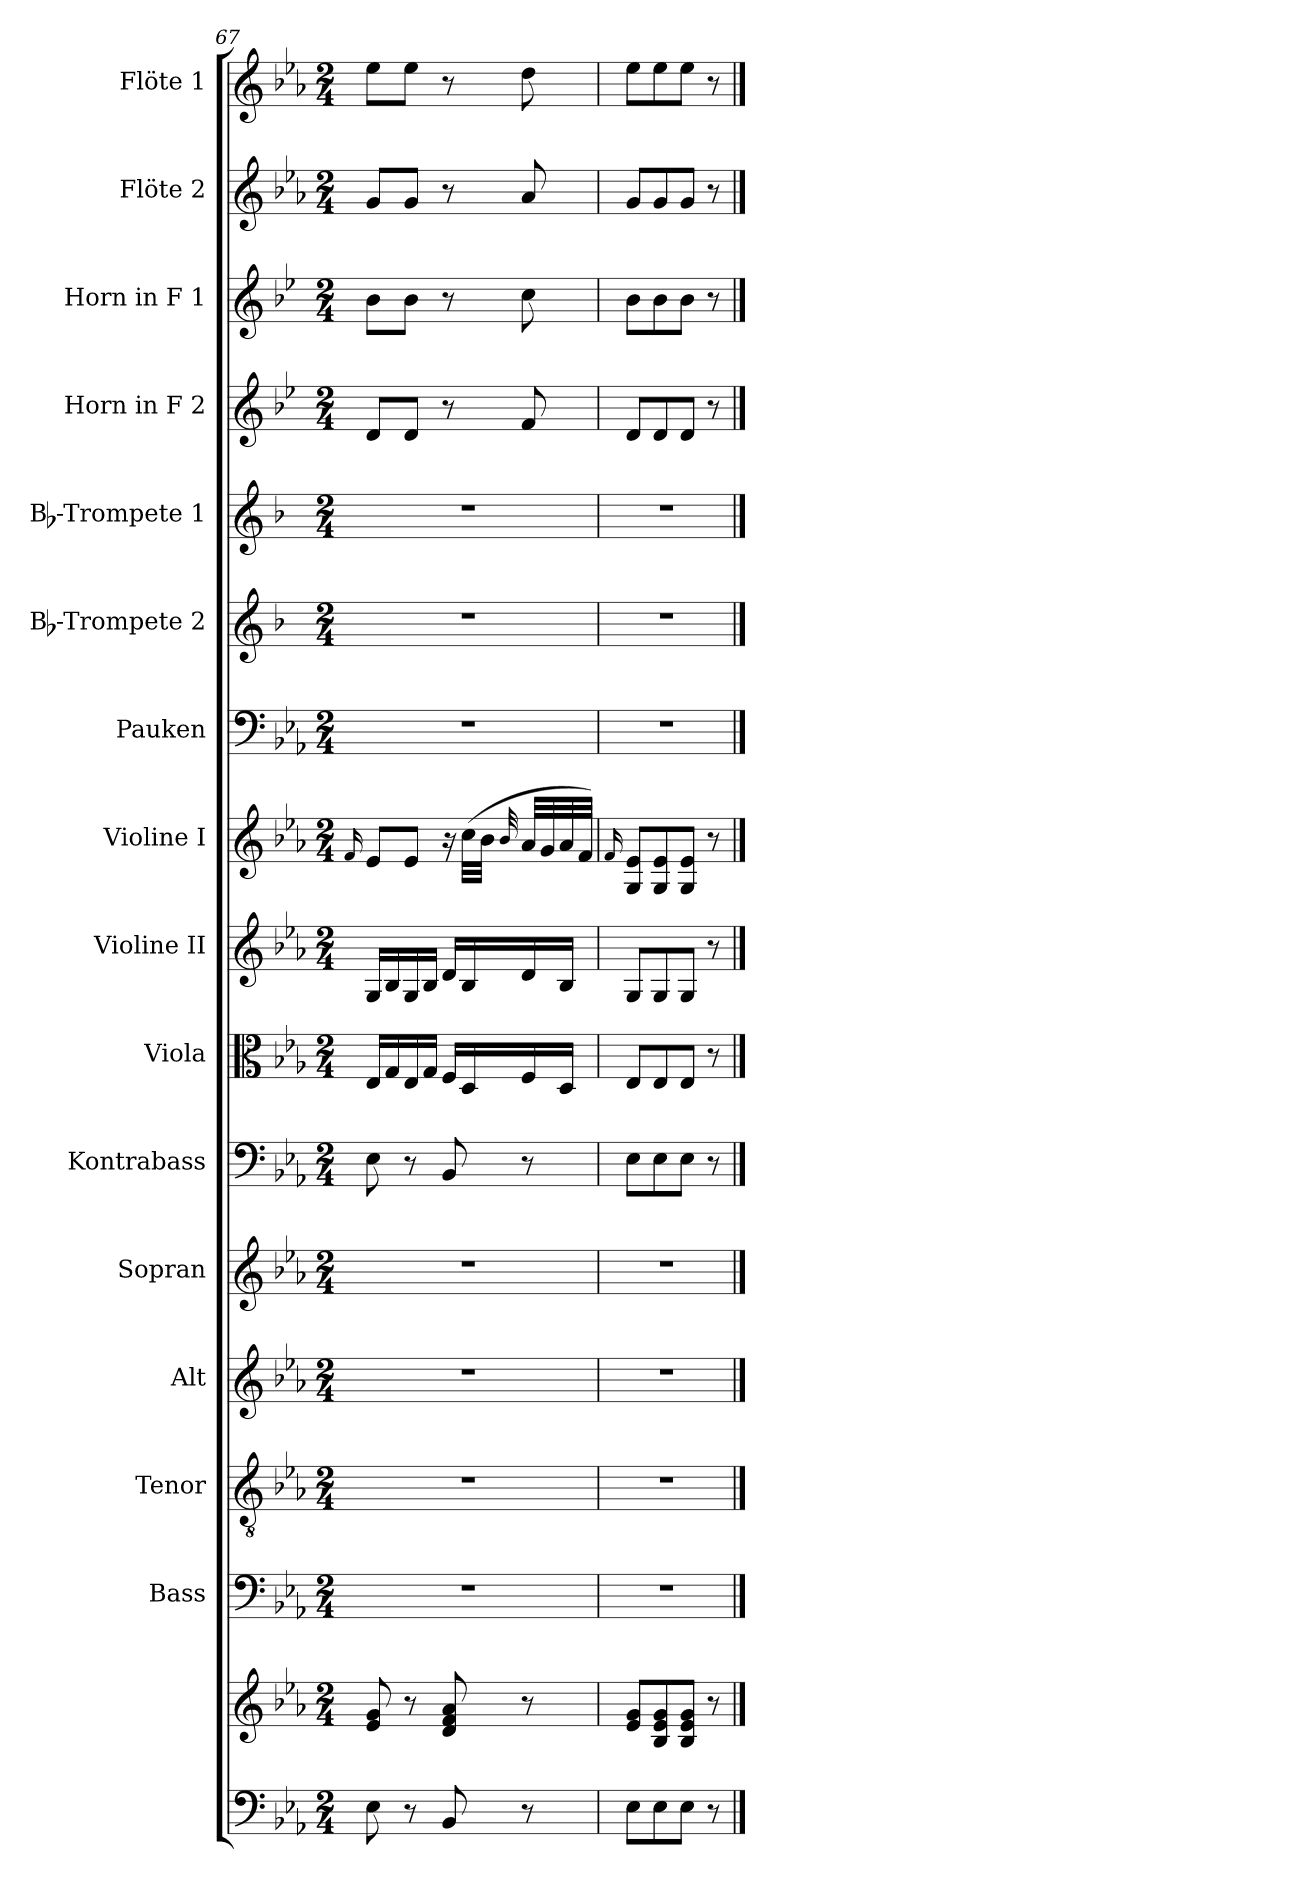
**kern	**kern	**kern	**kern	**kern	**kern	**kern	**kern	**kern	**kern	**kern	**kern	**kern	**kern	**kern	**kern	**kern
*part16	*part16	*part15	*part14	*part13	*part12	*part11	*part10	*part9	*part8	*part7	*part6	*part5	*part4	*part3	*part2	*part1
*staff17	*staff16	*staff15	*staff14	*staff13	*staff12	*staff11	*staff10	*staff9	*staff8	*staff7	*staff6	*staff5	*staff4	*staff3	*staff2	*staff1
*	*	*I"Bass	*I"Tenor	*I"Alt	*I"Sopran	*I"Kontrabass	*I"Viola	*I"Violine II	*I"Violine I	*I"Pauken	*I"Bb-Trompete 2	*I"Bb-Trompete 1	*I"Horn in F 2	*I"Horn in F 1	*I"Flöte 2	*I"Flöte 1
*	*	*I'B.	*I'T.	*I'A.	*I'S.	*I'Kb.	*I'Vla.	*I'Vl. II	*I'Vl. I	*I'Pk.	*I'Bb Trp. 2	*I'Bb Trp. 1	*	*	*I'Fl. 2	*I'Fl. 1
*clefF4	*clefG2	*clefF4	*clefGv2	*clefG2	*clefG2	*clefF4	*clefC3	*clefG2	*clefG2	*clefF4	*clefG2	*clefG2	*clefG2	*clefG2	*clefG2	*clefG2
*	*	*	*	*	*	*ITrd7c12	*	*	*	*	*ITrd1c2	*ITrd1c2	*ITrd4c7	*ITrd4c7	*	*
*k[b-e-a-]	*k[b-e-a-]	*k[b-e-a-]	*k[b-e-a-]	*k[b-e-a-]	*k[b-e-a-]	*k[b-e-a-]	*k[b-e-a-]	*k[b-e-a-]	*k[b-e-a-]	*k[b-e-a-]	*k[b-e-a-]	*k[b-e-a-]	*k[b-e-a-]	*k[b-e-a-]	*k[b-e-a-]	*k[b-e-a-]
*E-:	*E-:	*E-:	*E-:	*E-:	*E-:	*E-:	*E-:	*E-:	*E-:	*E-:	*E-:	*E-:	*E-:	*E-:	*E-:	*E-:
*M2/4	*M2/4	*M2/4	*M2/4	*M2/4	*M2/4	*M2/4	*M2/4	*M2/4	*M2/4	*M2/4	*M2/4	*M2/4	*M2/4	*M2/4	*M2/4	*M2/4
=67	=67	=67	=67	=67	=67	=67	=67	=67	=67	=67	=67	=67	=67	=67	=67	=67
.	.	.	.	.	.	.	.	.	16qqf/	.	.	.	.	.	.	.
8E-\	8e-/ 8g/	2r	2r	2r	2r	8EE-\	16E-/LL	16G/LL	8e-/L	2r	2r	2r	8G/L	8e-\L	8g/L	8ee-\L
.	.	.	.	.	.	.	16G/	16B-/	.	.	.	.	.	.	.	.
8r	8r	.	.	.	.	8r	16E-/	16G/	8e-/J	.	.	.	8G/J	8e-\J	8g/J	8ee-\J
.	.	.	.	.	.	.	16G/JJ	16B-/JJ	.	.	.	.	.	.	.	.
8BB-/	8d/ 8f/ 8a-/	.	.	.	.	8BBB-/	16F/LL	16d/LL	16r	.	.	.	8r	8r	8r	8r
.	.	.	.	.	.	.	16D/	16B-/	(>32cc\LLL	.	.	.	.	.	.	.
.	.	.	.	.	.	.	.	.	32b-\JJJ	.	.	.	.	.	.	.
.	.	.	.	.	.	.	.	.	32qqb-/	.	.	.	.	.	.	.
8r	8r	.	.	.	.	8r	16F/	16d/	32a-/LLL	.	.	.	8B-/	8f\	8a-/	8dd\
.	.	.	.	.	.	.	.	.	32g/	.	.	.	.	.	.	.
.	.	.	.	.	.	.	16D/JJ	16B-/JJ	32a-/	.	.	.	.	.	.	.
.	.	.	.	.	.	.	.	.	32f/JJJ)	.	.	.	.	.	.	.
=68	=68	=68	=68	=68	=68	=68	=68	=68	=68	=68	=68	=68	=68	=68	=68	=68
.	.	.	.	.	.	.	.	.	16qqf/	.	.	.	.	.	.	.
8E-\L	8e-/ 8g/L	2r	2r	2r	2r	8EE-\L	8E-/L	8G/L	8G/ 8e-/L	2r	2r	2r	8G/L	8e-\L	8g/L	8ee-\L
8E-\	8B-/ 8e-/ 8g/	.	.	.	.	8EE-\	8E-/	8G/	8G/ 8e-/	.	.	.	8G/	8e-\	8g/	8ee-\
8E-\J	8B-/ 8e-/ 8g/J	.	.	.	.	8EE-\J	8E-/J	8G/J	8G/ 8e-/J	.	.	.	8G/J	8e-\J	8g/J	8ee-\J
8r	8r	.	.	.	.	8r	8r	8r	8r	.	.	.	8r	8r	8r	8r
==	==	==	==	==	==	==	==	==	==	==	==	==	==	==	==	==
*-	*-	*-	*-	*-	*-	*-	*-	*-	*-	*-	*-	*-	*-	*-	*-	*-
